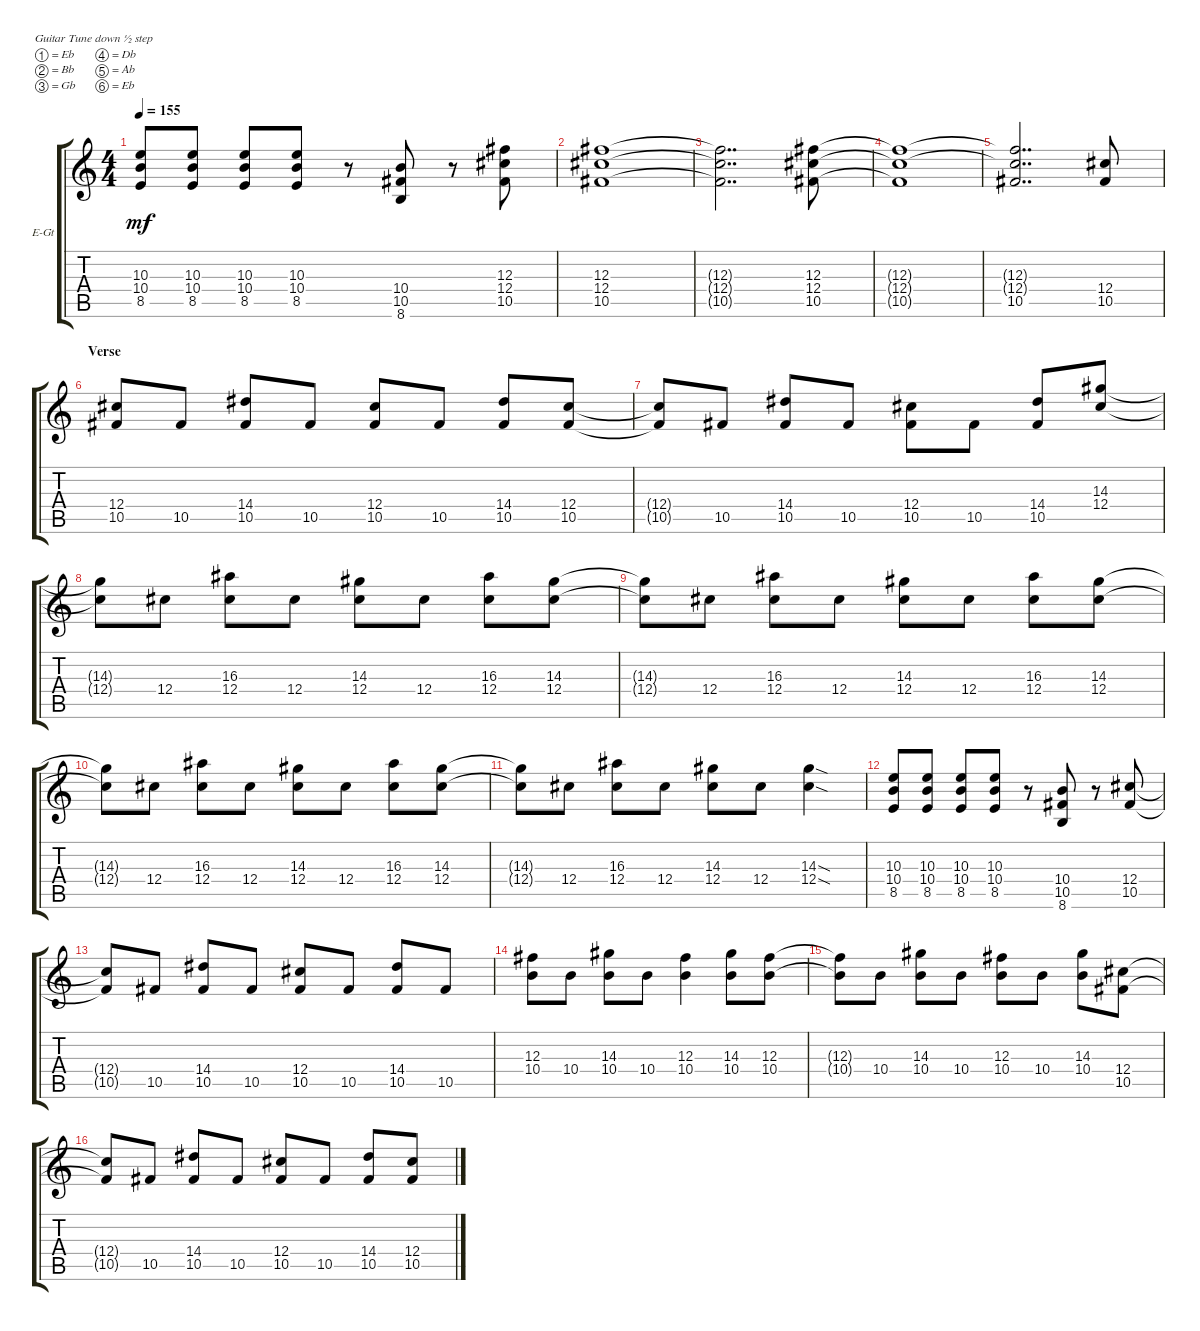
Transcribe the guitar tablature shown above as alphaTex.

\defaultSystemsLayout 4
\bracketExtendMode groupsimilarinstruments
\firstSystemTrackNameOrientation horizontal
\otherSystemsTrackNameOrientation horizontal
\track ("ACE FREHLEY" "E-Gt") {instrument overdrivenguitar}
\staff {score tabs}
\tuning (Eb4 Bb3 Gb3 Db3 Ab2 Eb2)
\ts (4 4)
\tempo 155
\clef g2
\ks c
(8.5 10.4 10.3).8{dy mf instrument overdrivenguitar} (8.5 10.4 10.3).8 (8.5 10.4 10.3).8 (8.5 10.4 10.3).8 r.8 (8.6 10.5 10.4).8 r.8 (10.5 12.4 12.3).8 |
(10.5 12.4 12.3).1 |
(10.5{t} 12.4{t} 12.3{t}).2{dd} (12.4 10.5 12.3).8 |
(12.4{t} 10.5{t} 12.3{t}).1 |
(12.4{t} 10.5 12.3{t}).2{dd beam invert} (10.5 12.4).8 |
\section ("" "Verse")
(10.5 12.4).8 10.5.8 (10.5 14.4).8 10.5.8 (10.5 12.4).8 10.5.8 (10.5 14.4).8 (10.5 12.4).8 |
(10.5{t} 12.4{t}).8 10.5.8 (10.5 14.4).8 10.5.8 (10.5 12.4).8 10.5.8 (10.5 14.4).8{beam invert} (12.4 14.3).8 |
(12.4{t} 14.3{t}).8 12.4.8 (12.4 16.3).8 12.4.8 (12.4 14.3).8 12.4.8 (12.4 16.3).8 (12.4 14.3).8 |
(12.4{t} 14.3{t}).8 12.4.8 (12.4 16.3).8 12.4.8 (12.4 14.3).8 12.4.8 (12.4 16.3).8 (12.4 14.3).8 |
(12.4{t} 14.3{t}).8 12.4.8 (12.4 16.3).8 12.4.8 (12.4 14.3).8 12.4.8 (12.4 16.3).8 (12.4 14.3).8 |
(12.4{t} 14.3{t}).8 12.4.8 (12.4 16.3).8 12.4.8 (12.4 14.3).8 12.4.8 (12.4{sod} 14.3{sod}).4 |
(8.5 10.4 10.3).8 (8.5 10.4 10.3).8 (8.5 10.4 10.3).8 (8.5 10.4 10.3).8 r.8 (10.4 10.5 8.6).8 r.8 (10.5 12.4).8 |
(10.5{t} 12.4{t}).8 10.5.8 (10.5 14.4).8 10.5.8 (10.5 12.4).8 10.5.8 (10.5 14.4).8 10.5.8 |
(10.4 12.3).8 10.4.8 (10.4 14.3).8 10.4.8 (10.4 12.3).4 (10.4 14.3).8 (10.4 12.3).8 |
(10.4{t} 12.3{t}).8 10.4.8 (10.4 14.3).8 10.4.8 (10.4 12.3).8 10.4.8 (10.4 14.3).8 (10.5 12.4).8 |
(10.5{t} 12.4{t}).8 10.5.8 (10.5 14.4).8 10.5.8 (10.5 12.4).8 10.5.8 (10.5 14.4).8 (10.5 12.4).8
